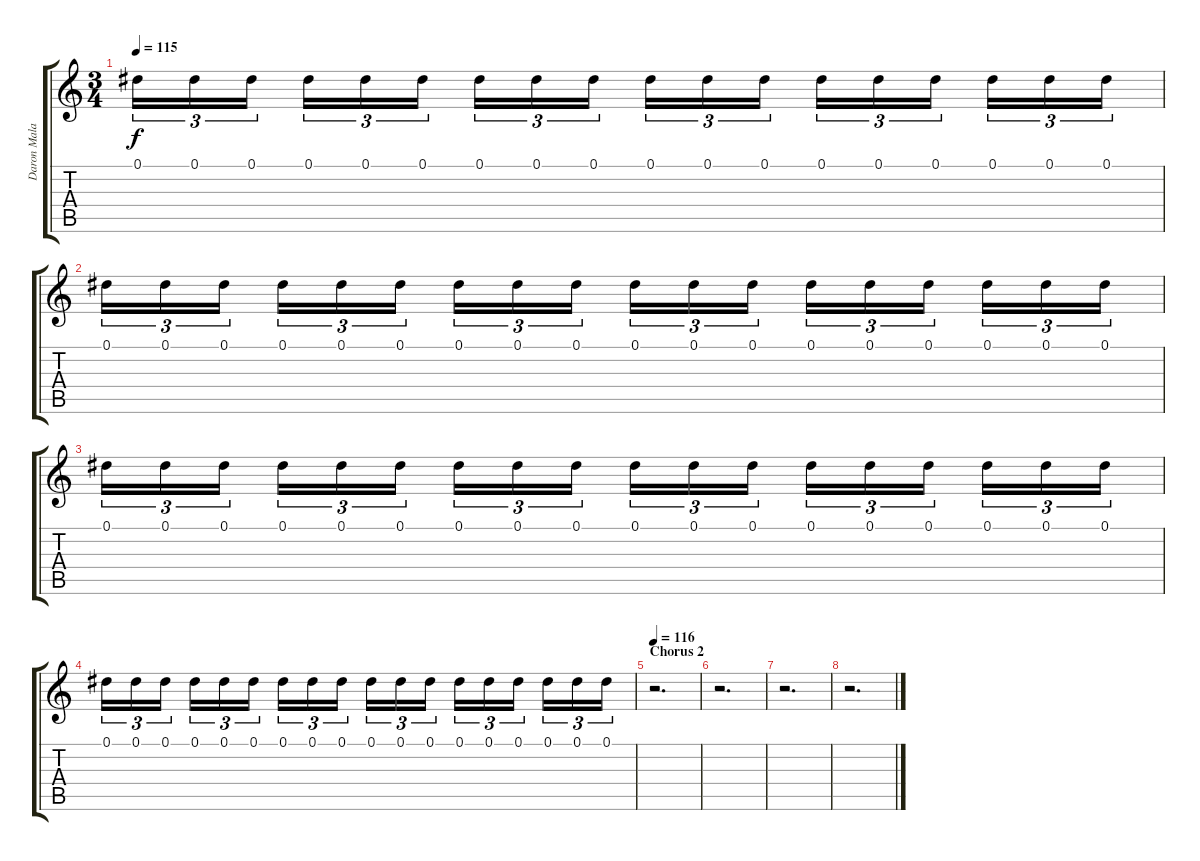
\track ("Daron Malakian III" "Daron Mala") {instrument electricguitarclean}
\staff {score tabs}
\tuning (Eb4 Bb3 Gb3 Db3 Ab2 Eb2) {hide}
\ts (3 4)
\tempo 115
\clef g2
\ks c
0.1.16{tu (3 2) dy f} 0.1.16{tu (3 2)} 0.1.16{tu (3 2)} 0.1.16{tu (3 2)} 0.1.16{tu (3 2)} 0.1.16{tu (3 2)} 0.1.16{tu (3 2)} 0.1.16{tu (3 2)} 0.1.16{tu (3 2)} 0.1.16{tu (3 2)} 0.1.16{tu (3 2)} 0.1.16{tu (3 2)} 0.1.16{tu (3 2)} 0.1.16{tu (3 2)} 0.1.16{tu (3 2)} 0.1.16{tu (3 2)} 0.1.16{tu (3 2)} 0.1.16{tu (3 2)} |
0.1.16{tu (3 2)} 0.1.16{tu (3 2)} 0.1.16{tu (3 2)} 0.1.16{tu (3 2)} 0.1.16{tu (3 2)} 0.1.16{tu (3 2)} 0.1.16{tu (3 2)} 0.1.16{tu (3 2)} 0.1.16{tu (3 2)} 0.1.16{tu (3 2)} 0.1.16{tu (3 2)} 0.1.16{tu (3 2)} 0.1.16{tu (3 2)} 0.1.16{tu (3 2)} 0.1.16{tu (3 2)} 0.1.16{tu (3 2)} 0.1.16{tu (3 2)} 0.1.16{tu (3 2)} |
0.1.16{tu (3 2)} 0.1.16{tu (3 2)} 0.1.16{tu (3 2)} 0.1.16{tu (3 2)} 0.1.16{tu (3 2)} 0.1.16{tu (3 2)} 0.1.16{tu (3 2)} 0.1.16{tu (3 2)} 0.1.16{tu (3 2)} 0.1.16{tu (3 2)} 0.1.16{tu (3 2)} 0.1.16{tu (3 2)} 0.1.16{tu (3 2)} 0.1.16{tu (3 2)} 0.1.16{tu (3 2)} 0.1.16{tu (3 2)} 0.1.16{tu (3 2)} 0.1.16{tu (3 2)} |
0.1.16{tu (3 2)} 0.1.16{tu (3 2)} 0.1.16{tu (3 2)} 0.1.16{tu (3 2)} 0.1.16{tu (3 2)} 0.1.16{tu (3 2)} 0.1.16{tu (3 2)} 0.1.16{tu (3 2)} 0.1.16{tu (3 2)} 0.1.16{tu (3 2)} 0.1.16{tu (3 2)} 0.1.16{tu (3 2)} 0.1.16{tu (3 2)} 0.1.16{tu (3 2)} 0.1.16{tu (3 2)} 0.1.16{tu (3 2)} 0.1.16{tu (3 2)} 0.1.16{tu (3 2)} |
\section ("" "Chorus 2")
\tempo 116
r.2{d} |
r.2{d} |
r.2{d} |
r.2{d}
